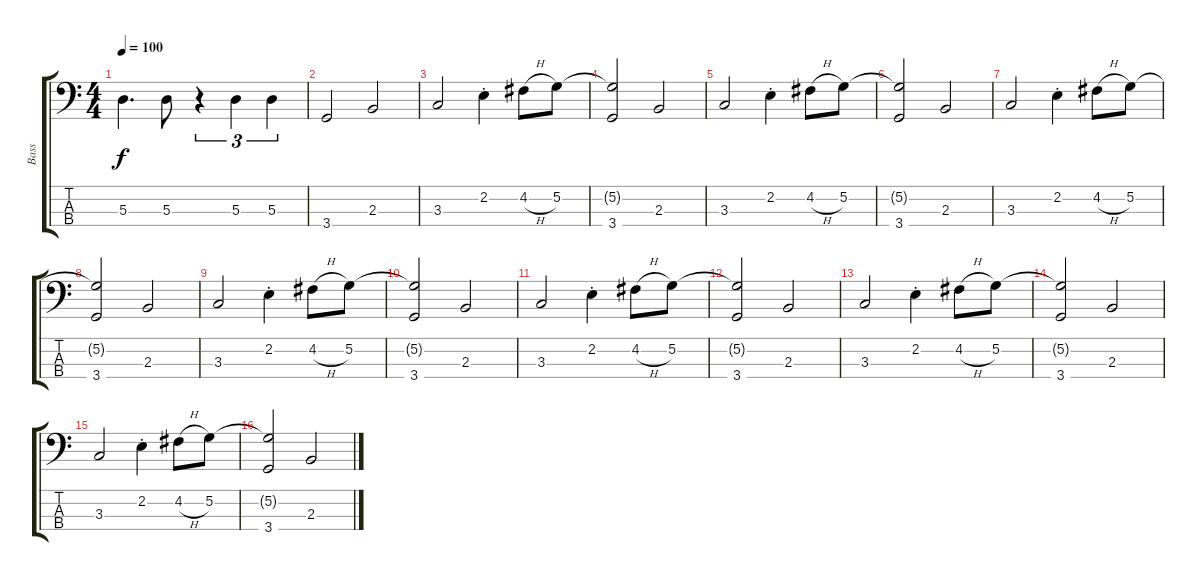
\track ("Bass" "Bass") {instrument electricbassfinger}
\staff {score tabs}
\tuning (G2 D2 A1 E1) {hide}
\ts (4 4)
\tempo 100
\clef f4
\ks c
5.3.4{d dy f} 5.3.8 r.4{tu (3 2)} 5.3.4{tu (3 2)} 5.3.4{tu (3 2)} |
3.4.2 2.3.2 |
3.3.2 2.2{st}.4 4.2{h}.8 5.2.8 |
(5.2{t} 3.4).2 2.3.2 |
3.3.2 2.2{st}.4 4.2{h}.8 5.2.8 |
(5.2{t} 3.4).2 2.3.2 |
3.3.2 2.2{st}.4 4.2{h}.8 5.2.8 |
(5.2{t} 3.4).2 2.3.2 |
3.3.2 2.2{st}.4 4.2{h}.8 5.2.8 |
(5.2{t} 3.4).2 2.3.2 |
3.3.2 2.2{st}.4 4.2{h}.8 5.2.8 |
(5.2{t} 3.4).2 2.3.2 |
3.3.2 2.2{st}.4 4.2{h}.8 5.2.8 |
(5.2{t} 3.4).2 2.3.2 |
3.3.2 2.2{st}.4 4.2{h}.8 5.2.8 |
(5.2{t} 3.4).2 2.3.2
